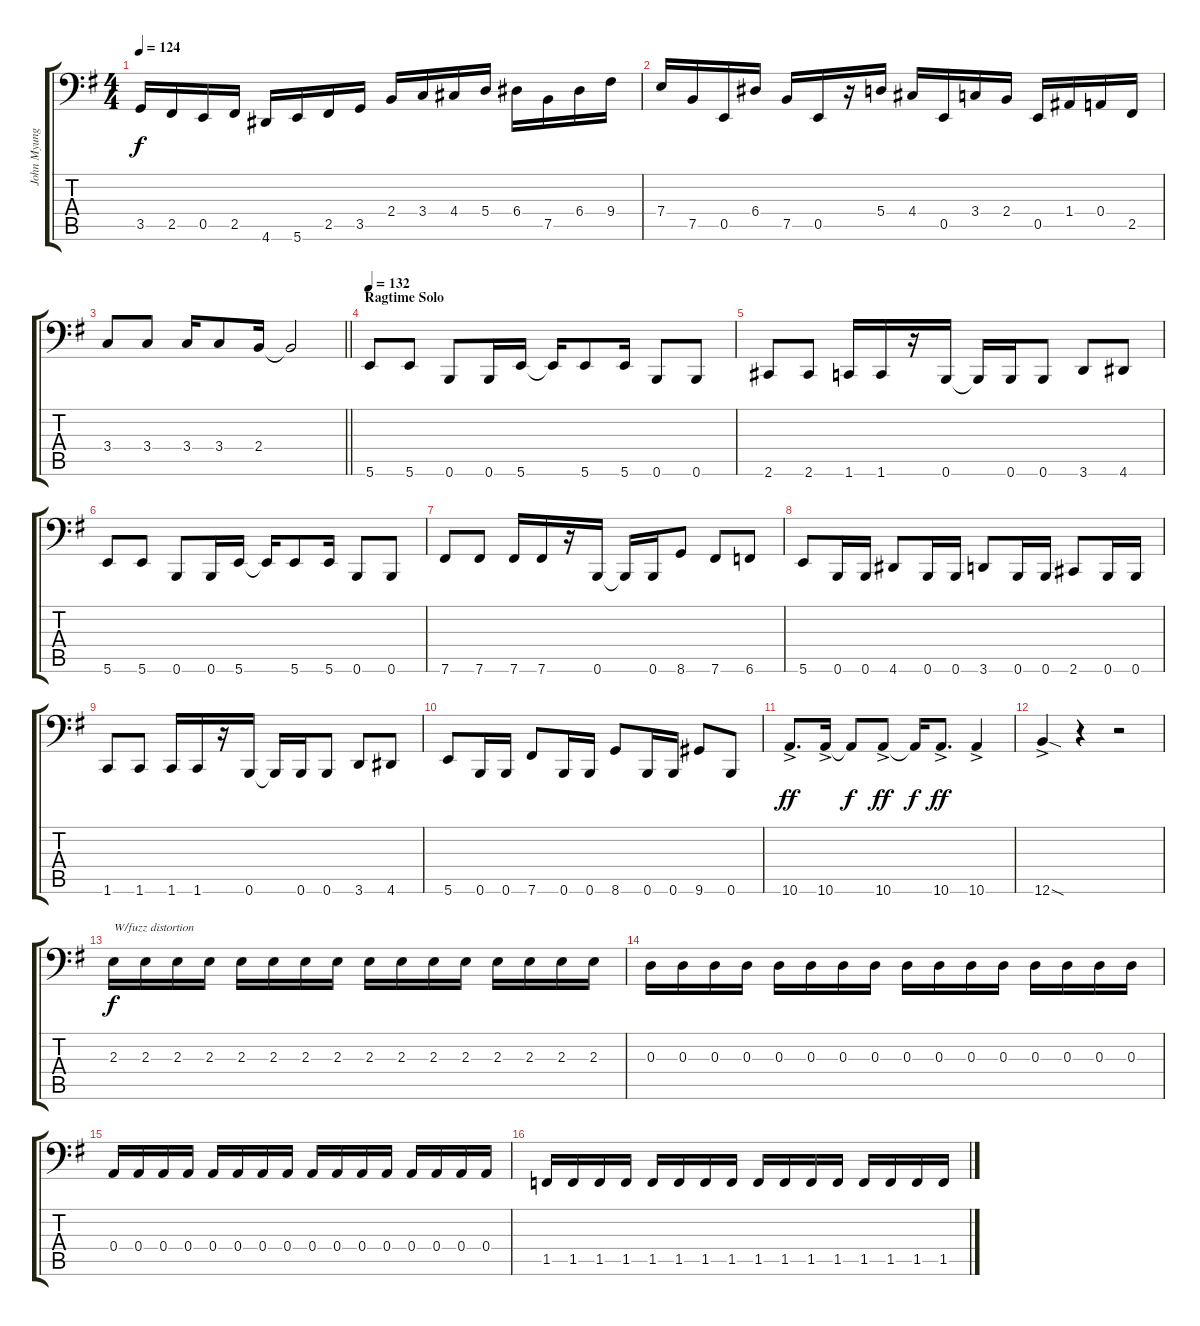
\track ("John Myung" "John Myung") {instrument electricbassfinger}
\staff {score tabs}
\tuning (C3 G2 D2 A1 E1 B0) {hide}
\ts (4 4)
\tempo 124
\clef f4
\ks g
3.5.16{dy f} 2.5.16 0.5.16 2.5.16 4.6.16 5.6.16 2.5.16 3.5.16 2.4.16 3.4.16 4.4.16 5.4.16 6.4.16 7.5.16 6.4.16 9.4.16 |
7.4.16 7.5.16 0.5.16 6.4.16 7.5.16 0.5.16 r.16 5.4.16 4.4.16 0.5.16 3.4.16 2.4.16 0.5.16 1.4.16 0.4.16 2.5.16 |
\barLineRight lightlight
3.4.8 3.4.8 3.4.16 3.4.8 2.4.16 2.4{t}.2 |
\section ("" "Ragtime Solo")
\tempo 132
5.6.8 5.6.8 0.6.8 0.6.16 5.6.16 5.6{t}.16 5.6.8 5.6.16 0.6.8 0.6.8 |
2.6.8 2.6.8 1.6.16 1.6.16 r.16 0.6.16 0.6{t}.16 0.6.16 0.6.8 3.6.8 4.6.8 |
5.6.8 5.6.8 0.6.8 0.6.16 5.6.16 5.6{t}.16 5.6.8 5.6.16 0.6.8 0.6.8 |
7.6.8 7.6.8 7.6.16 7.6.16 r.16 0.6.16 0.6{t}.16 0.6.16 8.6.8 7.6.8 6.6.8 |
5.6.8 0.6.16 0.6.16 4.6.8 0.6.16 0.6.16 3.6.8 0.6.16 0.6.16 2.6.8 0.6.16 0.6.16 |
1.6.8 1.6.8 1.6.16 1.6.16 r.16 0.6.16 0.6{t}.16 0.6.16 0.6.8 3.6.8 4.6.8 |
5.6.8 0.6.16 0.6.16 7.6.8 0.6.16 0.6.16 8.6.8 0.6.16 0.6.16 9.6.8 0.6.8 |
10.6{ac}.8{d dy ff} 10.6{ac}.16 10.6{t}.8{dy f} 10.6{ac}.8{dy ff} 10.6{t}.16{dy f} 10.6{ac}.8{d dy ff} 10.6{ac}.4 |
12.6{sod ac}.4 r.4 r.2 |
2.3.16{txt "W/fuzz distortion " dy f volume 12} 2.3.16 2.3.16 2.3.16 2.3.16 2.3.16 2.3.16 2.3.16 2.3.16 2.3.16 2.3.16 2.3.16 2.3.16 2.3.16 2.3.16 2.3.16 |
0.3.16 0.3.16 0.3.16 0.3.16 0.3.16 0.3.16 0.3.16 0.3.16 0.3.16 0.3.16 0.3.16 0.3.16 0.3.16 0.3.16 0.3.16 0.3.16 |
0.4.16 0.4.16 0.4.16 0.4.16 0.4.16 0.4.16 0.4.16 0.4.16 0.4.16 0.4.16 0.4.16 0.4.16 0.4.16 0.4.16 0.4.16 0.4.16 |
1.5.16 1.5.16 1.5.16 1.5.16 1.5.16 1.5.16 1.5.16 1.5.16 1.5.16 1.5.16 1.5.16 1.5.16 1.5.16 1.5.16 1.5.16 1.5.16
